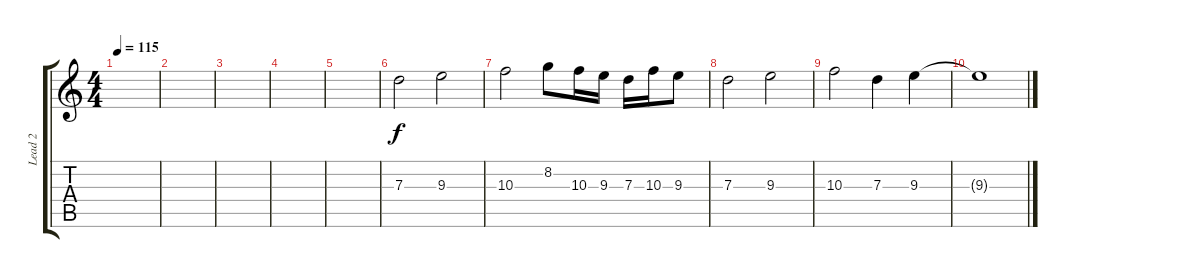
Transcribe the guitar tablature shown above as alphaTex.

\track ("Lead 2" "Lead 2") {instrument overdrivenguitar}
\staff {score tabs}
\tuning (E4 B3 G3 D3 A2 E2) {hide}
\ts (4 4)
\tempo 115
\clef g2
\ks c
|
|
|
|
|
7.3.2 9.3.2 |
10.3.2 8.2.8 10.3.16 9.3.16 7.3.16 10.3.16 9.3.8 |
7.3.2 9.3.2 |
10.3.2 7.3.4 9.3.4 |
9.3{t}.1
